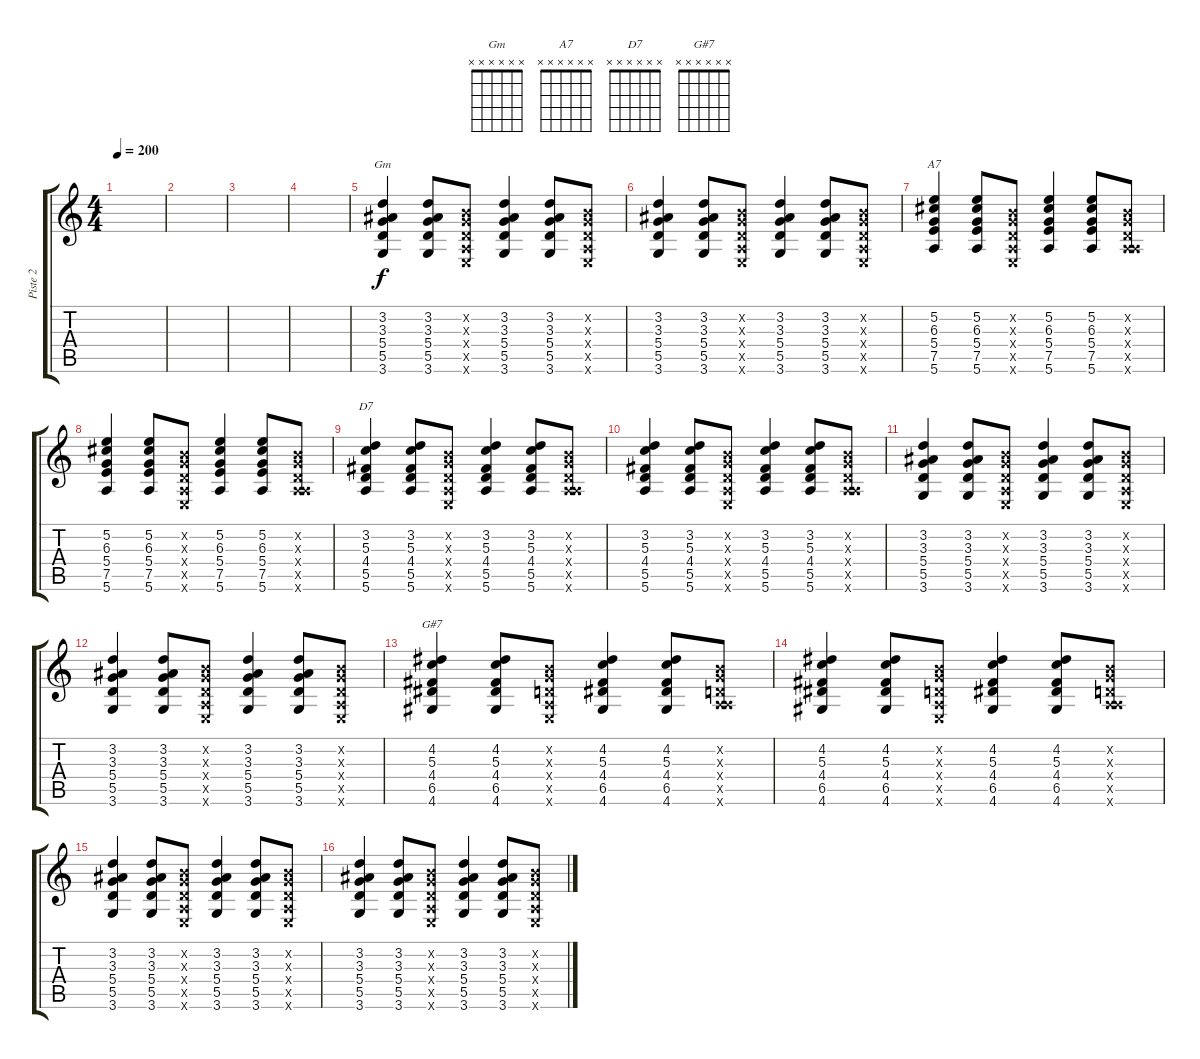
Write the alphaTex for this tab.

\track ("Piste 2" "Piste 2") {instrument acousticguitarsteel}
\staff {score tabs}
\tuning (E4 B3 G3 D3 A2 E2) {hide}
\chord ("Gm" x x x x x x)
\chord ("A7" x x x x x x)
\chord ("D7" x x x x x x)
\chord ("G#7" x x x x x x)
\ts (4 4)
\tempo 200
\clef g2
\ks c
|
|
|
|
(3.2 3.3 5.4 5.5 3.6).4{ch "Gm"} (3.2 3.3 5.4 5.5 3.6).8 (0.2{x} 0.3{x} 0.4{x} 0.5{x} 0.6{x}).8 (3.2 3.3 5.4 5.5 3.6).4 (3.2 3.3 5.4 5.5 3.6).8 (0.2{x} 0.3{x} 0.4{x} 0.5{x} 0.6{x}).8 |
(3.2 3.3 5.4 5.5 3.6).4 (3.2 3.3 5.4 5.5 3.6).8 (0.2{x} 0.3{x} 0.4{x} 0.5{x} 0.6{x}).8 (3.2 3.3 5.4 5.5 3.6).4 (3.2 3.3 5.4 5.5 3.6).8 (0.2{x} 0.3{x} 0.4{x} 0.5{x} 0.6{x}).8 |
(5.2 6.3 5.4 7.5 5.6).4{ch "A7"} (5.2 6.3 5.4 7.5 5.6).8 (0.2{x} 0.3{x} 0.4{x} 0.5{x} 0.6{x}).8 (5.2 6.3 5.4 7.5 5.6).4 (5.2 6.3 5.4 7.5 5.6).8 (0.2{x} 0.3{x} 0.4{x} 0.5{x} 5.6{x}).8 |
(5.2 6.3 5.4 7.5 5.6).4 (5.2 6.3 5.4 7.5 5.6).8 (0.2{x} 0.3{x} 0.4{x} 0.5{x} 0.6{x}).8 (5.2 6.3 5.4 7.5 5.6).4 (5.2 6.3 5.4 7.5 5.6).8 (0.2{x} 0.3{x} 0.4{x} 0.5{x} 5.6{x}).8 |
(3.2 5.3 4.4 5.5 5.6).4{ch "D7"} (3.2 5.3 4.4 5.5 5.6).8 (0.2{x} 0.3{x} 0.4{x} 0.5{x} 0.6{x}).8 (3.2 5.3 4.4 5.5 5.6).4 (3.2 5.3 4.4 5.5 5.6).8 (0.2{x} 0.3{x} 0.4{x} 0.5{x} 5.6{x}).8 |
(3.2 5.3 4.4 5.5 5.6).4 (3.2 5.3 4.4 5.5 5.6).8 (0.2{x} 0.3{x} 0.4{x} 0.5{x} 0.6{x}).8 (3.2 5.3 4.4 5.5 5.6).4 (3.2 5.3 4.4 5.5 5.6).8 (0.2{x} 0.3{x} 0.4{x} 0.5{x} 5.6{x}).8 |
(3.2 3.3 5.4 5.5 3.6).4 (3.2 3.3 5.4 5.5 3.6).8 (0.2{x} 0.3{x} 0.4{x} 0.5{x} 0.6{x}).8 (3.2 3.3 5.4 5.5 3.6).4 (3.2 3.3 5.4 5.5 3.6).8 (0.2{x} 0.3{x} 0.4{x} 0.5{x} 0.6{x}).8 |
(3.2 3.3 5.4 5.5 3.6).4 (3.2 3.3 5.4 5.5 3.6).8 (0.2{x} 0.3{x} 0.4{x} 0.5{x} 0.6{x}).8 (3.2 3.3 5.4 5.5 3.6).4 (3.2 3.3 5.4 5.5 3.6).8 (0.2{x} 0.3{x} 0.4{x} 0.5{x} 0.6{x}).8 |
(4.2 5.3 4.4 6.5 4.6).4{ch "G#7"} (4.2 5.3 4.4 6.5 4.6).8 (0.2{x} 0.3{x} 0.4{x} 0.5{x} 0.6{x}).8 (4.2 5.3 4.4 6.5 4.6).4 (4.2 5.3 4.4 6.5 4.6).8 (0.2{x} 0.3{x} 0.4{x} 0.5{x} 5.6{x}).8 |
(4.2 5.3 4.4 6.5 4.6).4 (4.2 5.3 4.4 6.5 4.6).8 (0.2{x} 0.3{x} 0.4{x} 0.5{x} 0.6{x}).8 (4.2 5.3 4.4 6.5 4.6).4 (4.2 5.3 4.4 6.5 4.6).8 (0.2{x} 0.3{x} 0.4{x} 0.5{x} 5.6{x}).8 |
(3.2 3.3 5.4 5.5 3.6).4 (3.2 3.3 5.4 5.5 3.6).8 (0.2{x} 0.3{x} 0.4{x} 0.5{x} 0.6{x}).8 (3.2 3.3 5.4 5.5 3.6).4 (3.2 3.3 5.4 5.5 3.6).8 (0.2{x} 0.3{x} 0.4{x} 0.5{x} 0.6{x}).8 |
(3.2 3.3 5.4 5.5 3.6).4 (3.2 3.3 5.4 5.5 3.6).8 (0.2{x} 0.3{x} 0.4{x} 0.5{x} 0.6{x}).8 (3.2 3.3 5.4 5.5 3.6).4 (3.2 3.3 5.4 5.5 3.6).8 (0.2{x} 0.3{x} 0.4{x} 0.5{x} 0.6{x}).8
